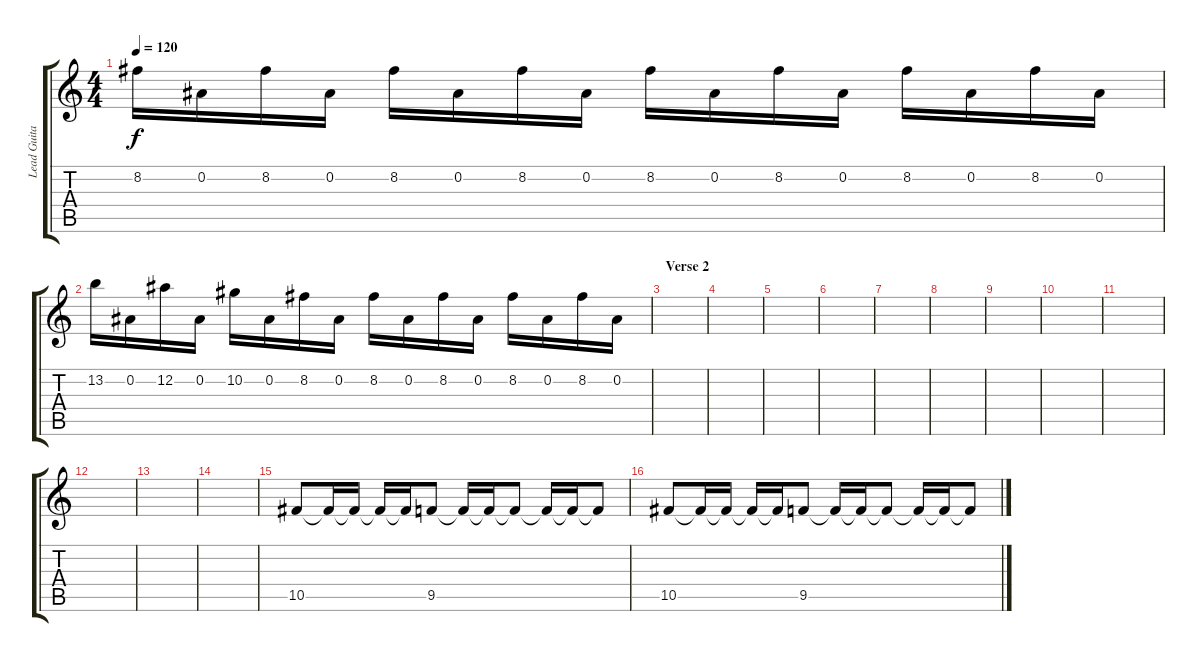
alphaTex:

\track ("Lead Guitar II" "Lead Guita") {instrument distortionguitar}
\staff {score tabs}
\tuning (Eb4 Bb3 Gb3 Db3 Ab2 Eb2) {hide}
\ts (4 4)
\tempo 120
\clef g2
\ks c
8.2.16{dy f} 0.2.16 8.2.16 0.2.16 8.2.16 0.2.16 8.2.16 0.2.16 8.2.16 0.2.16 8.2.16 0.2.16 8.2.16 0.2.16 8.2.16 0.2.16 |
13.2.16 0.2.16 12.2.16 0.2.16 10.2.16 0.2.16 8.2.16 0.2.16 8.2.16 0.2.16 8.2.16 0.2.16 8.2.16 0.2.16 8.2.16 0.2.16 |
\section ("" "Verse 2")
|
|
|
|
|
|
|
|
|
|
|
|
10.5.8 10.5{t}.16 10.5{t}.16 10.5{t}.16 10.5{t}.16 9.5.8 9.5{t}.16 9.5{t}.16 9.5{t}.8 9.5{t}.16 9.5{t}.16 9.5{t}.8 |
10.5.8 10.5{t}.16 10.5{t}.16 10.5{t}.16 10.5{t}.16 9.5.8 9.5{t}.16 9.5{t}.16 9.5{t}.8 9.5{t}.16 9.5{t}.16 9.5{t}.8
